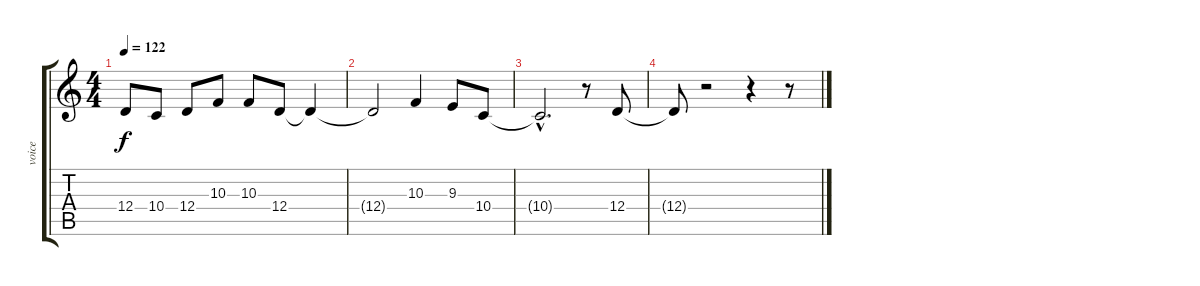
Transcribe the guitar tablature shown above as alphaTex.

\track ("voice" "voice") {instrument voiceoohs}
\staff {score tabs}
\tuning (E4 B3 G3 D3 A2 E2) {hide}
\ts (4 4)
\tempo 122
\clef g2
\ks c
12.4.8{dy f} 10.4.8 12.4.8 10.3.8 10.3.8 12.4.8 12.4{t}.4 |
12.4{t}.2 10.3.4 9.3.8 10.4.8 |
10.4{hac t}.2{d} r.8 12.4.8 |
12.4{t}.8 r.2 r.4 r.8
